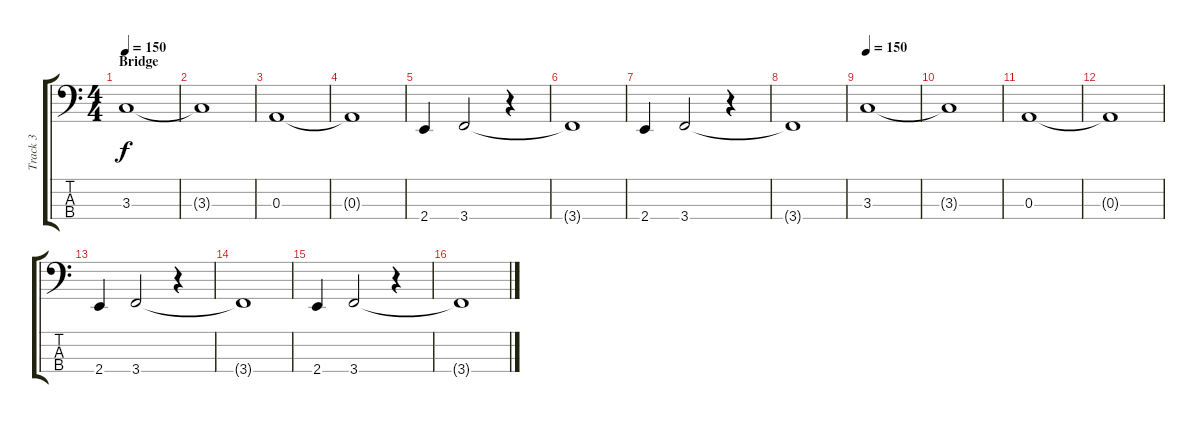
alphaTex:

\track ("Track 3" "Track 3") {instrument electricbasspick}
\staff {score tabs}
\tuning (G2 D2 A1 D1) {hide}
\ts (4 4)
\section ("" "Bridge")
\tempo 150
\clef f4
\ks c
3.3.1{dy f} |
3.3{t}.1 |
0.3.1 |
0.3{t}.1 |
2.4.4 3.4.2 r.4 |
3.4{t}.1 |
2.4.4 3.4.2 r.4 |
3.4{t}.1 |
\tempo 150
3.3.1 |
3.3{t}.1 |
0.3.1 |
0.3{t}.1 |
2.4.4 3.4.2 r.4 |
3.4{t}.1 |
2.4.4 3.4.2 r.4 |
3.4{t}.1
